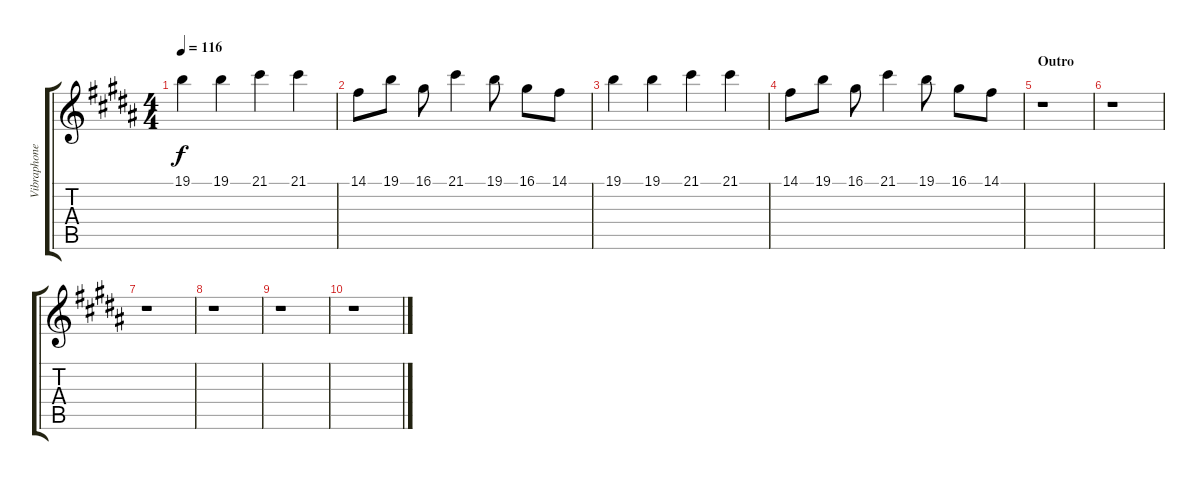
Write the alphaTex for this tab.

\track ("Vibraphone" "Vibraphone") {instrument vibraphone}
\staff {score tabs}
\tuning (E4 B3 G3 D3 A2 E2) {hide}
\ts (4 4)
\tempo 116
\clef g2
\ks b
19.1.4{dy f} 19.1.4 21.1.4 21.1.4 |
14.1.8 19.1.8 16.1.8 21.1.4 19.1.8 16.1.8 14.1.8 |
19.1.4 19.1.4 21.1.4 21.1.4 |
14.1.8 19.1.8 16.1.8 21.1.4 19.1.8 16.1.8 14.1.8 |
\section ("" "Outro")
r.1 |
r.1 |
r.1 |
r.1 |
r.1 |
r.1
